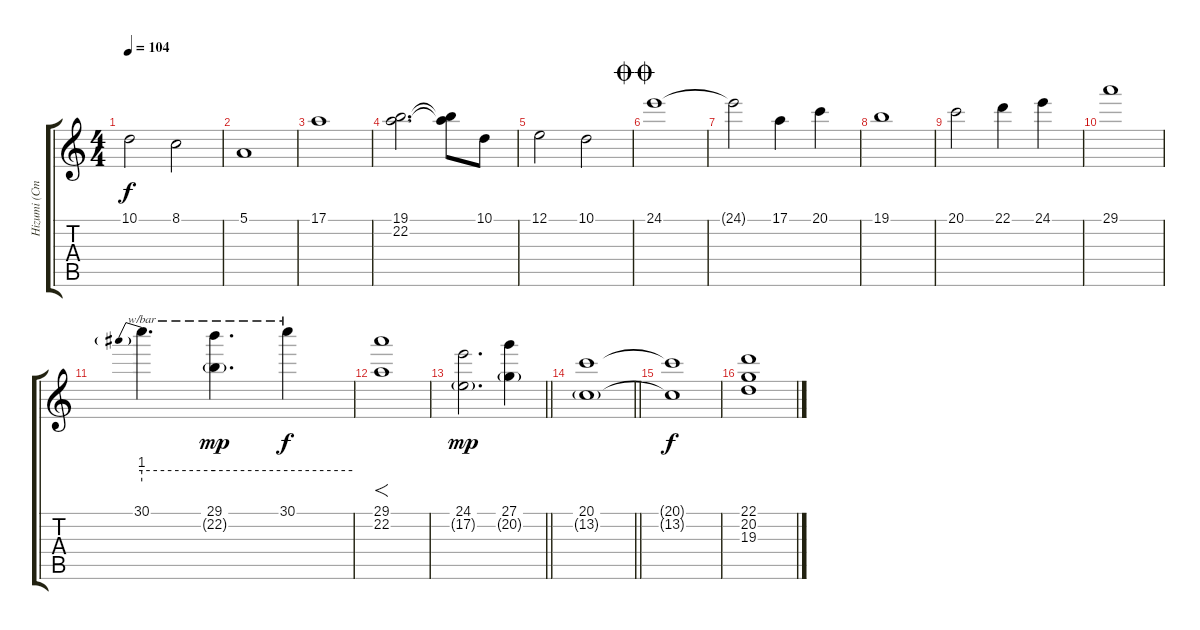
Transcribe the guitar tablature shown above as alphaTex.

\track ("Hizumi (Струнные)" "Hizumi (Ст") {instrument stringensemble2}
\staff {score tabs}
\tuning (E4 B3 G3 D3 A2 D2) {hide}
\ts (4 4)
\tempo 104
\clef g2
\ks c
10.1.2{dy f volume 9 balance 8} 8.1.2 |
5.1.1{volume 5} |
17.1.1{volume 6} |
(19.1 22.2).2{d volume 6} (19.1{t} 22.2{t}).8 10.1.8{volume 7} |
12.1.2 10.1.2 |
\jump doublecoda
24.1.1 |
24.1{t}.2 17.1.4{volume 13} 20.1.4 |
19.1.1{volume 12} |
20.1.2 22.1.4 24.1.4 |
29.1.1 |
30.1.4{d tbe (predive default 0 4 60 4)} (29.1 22.2{g}).4{d tbe (hold default 0 4 60 4) dy mp} 30.1.4{tbe (hold default 0 4 60 4) dy f} |
(29.1 22.2).1{f volume 11} |
\barLineRight lightlight
(24.1 17.2{g}).2{d dy mp} (27.1 20.2{g}).4 |
\barLineRight lightlight
(20.1 13.2{g}).1 |
\ks aminor
(20.1{t} 13.2{t}).1{dy f volume 8} |
(22.1 20.2 19.3).1{volume 7}
